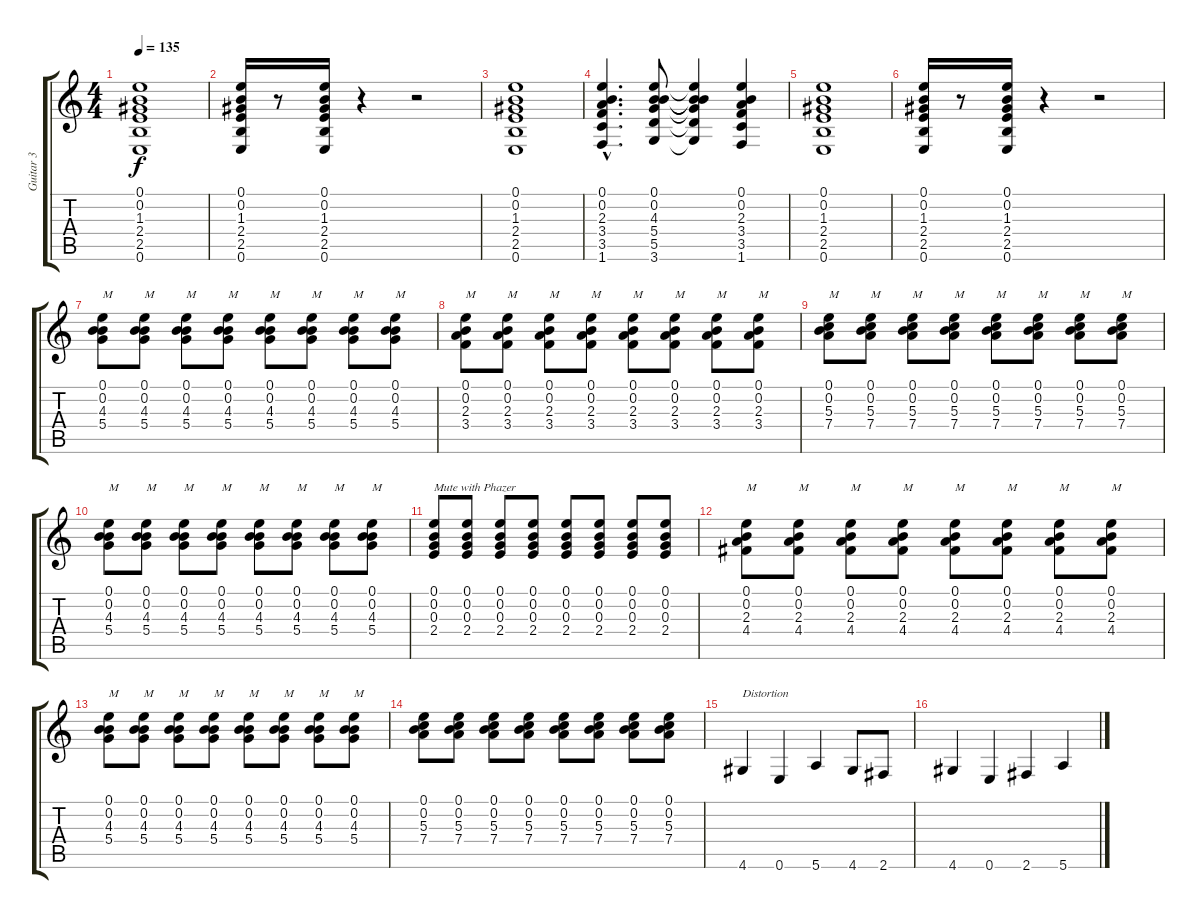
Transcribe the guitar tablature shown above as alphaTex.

\track ("Guitar 3" "Guitar 3") {instrument distortionguitar}
\staff {score tabs}
\tuning (E4 B3 G3 D3 A2 E2) {hide}
\ts (4 4)
\tempo 135
\clef g2
\ks c
(0.1 0.2 1.3 2.4 2.5 0.6).1{dy f} |
(0.1 0.2 1.3 2.4 2.5 0.6).16 r.8 (0.1 0.2 1.3 2.4 2.5 0.6).16 r.4 r.2 |
(0.1 0.2 1.3 2.4 2.5 0.6).1 |
(0.1{hac} 0.2{hac} 2.3{hac} 3.4{hac} 3.5{hac} 1.6{hac}).4{d} (0.1 0.2 4.3 5.4 5.5 3.6).8 (0.1{t} 0.2{t} 4.3{t} 5.4{t} 5.5{t} 3.6{t}).4 (0.1 0.2 2.3 3.4 3.5 1.6).4 |
(0.1 0.2 1.3 2.4 2.5 0.6).1 |
(0.1 0.2 1.3 2.4 2.5 0.6).16 r.8 (0.1 0.2 1.3 2.4 2.5 0.6).16 r.4 r.2 |
(0.1 0.2 4.3 5.4).8{txt "M" volume 9 instrument electricguitarmuted} (0.1 0.2 4.3 5.4).8{txt "M"} (0.1 0.2 4.3 5.4).8{txt "M"} (0.1 0.2 4.3 5.4).8{txt "M"} (0.1 0.2 4.3 5.4).8{txt "M"} (0.1 0.2 4.3 5.4).8{txt "M"} (0.1 0.2 4.3 5.4).8{txt "M"} (0.1 0.2 4.3 5.4).8{txt "M"} |
(0.1 0.2 2.3 3.4).8{txt "M"} (0.1 0.2 2.3 3.4).8{txt "M"} (0.1 0.2 2.3 3.4).8{txt "M"} (0.1 0.2 2.3 3.4).8{txt "M"} (0.1 0.2 2.3 3.4).8{txt "M"} (0.1 0.2 2.3 3.4).8{txt "M"} (0.1 0.2 2.3 3.4).8{txt "M"} (0.1 0.2 2.3 3.4).8{txt "M"} |
(0.1 0.2 5.3 7.4).8{txt "M"} (0.1 0.2 5.3 7.4).8{txt "M"} (0.1 0.2 5.3 7.4).8{txt "M"} (0.1 0.2 5.3 7.4).8{txt "M"} (0.1 0.2 5.3 7.4).8{txt "M"} (0.1 0.2 5.3 7.4).8{txt "M"} (0.1 0.2 5.3 7.4).8{txt "M"} (0.1 0.2 5.3 7.4).8{txt "M"} |
(0.1 0.2 4.3 5.4).8{txt "M"} (0.1 0.2 4.3 5.4).8{txt "M"} (0.1 0.2 4.3 5.4).8{txt "M"} (0.1 0.2 4.3 5.4).8{txt "M"} (0.1 0.2 4.3 5.4).8{txt "M"} (0.1 0.2 4.3 5.4).8{txt "M"} (0.1 0.2 4.3 5.4).8{txt "M"} (0.1 0.2 4.3 5.4).8{txt "M"} |
(0.1 0.2 0.3 2.4).8{txt "Mute with Phazer"} (0.1 0.2 0.3 2.4).8 (0.1 0.2 0.3 2.4).8 (0.1 0.2 0.3 2.4).8 (0.1 0.2 0.3 2.4).8 (0.1 0.2 0.3 2.4).8 (0.1 0.2 0.3 2.4).8 (0.1 0.2 0.3 2.4).8 |
(0.1 0.2 2.3 4.4).8{txt "M"} (0.1 0.2 2.3 4.4).8{txt "M"} (0.1 0.2 2.3 4.4).8{txt "M"} (0.1 0.2 2.3 4.4).8{txt "M"} (0.1 0.2 2.3 4.4).8{txt "M"} (0.1 0.2 2.3 4.4).8{txt "M"} (0.1 0.2 2.3 4.4).8{txt "M"} (0.1 0.2 2.3 4.4).8{txt "M"} |
(0.1 0.2 4.3 5.4).8{txt "M"} (0.1 0.2 4.3 5.4).8{txt "M"} (0.1 0.2 4.3 5.4).8{txt "M"} (0.1 0.2 4.3 5.4).8{txt "M"} (0.1 0.2 4.3 5.4).8{txt "M"} (0.1 0.2 4.3 5.4).8{txt "M"} (0.1 0.2 4.3 5.4).8{txt "M"} (0.1 0.2 4.3 5.4).8{txt "M"} |
(0.1 0.2 5.3 7.4).8{volume 10 instrument distortionguitar} (0.1 0.2 5.3 7.4).8 (0.1 0.2 5.3 7.4).8 (0.1 0.2 5.3 7.4).8 (0.1 0.2 5.3 7.4).8 (0.1 0.2 5.3 7.4).8 (0.1 0.2 5.3 7.4).8 (0.1 0.2 5.3 7.4).8 |
4.6.4{txt "Distortion"} 0.6.4 5.6.4 4.6.8 2.6.8 |
4.6.4 0.6.4 2.6.4 5.6.4
